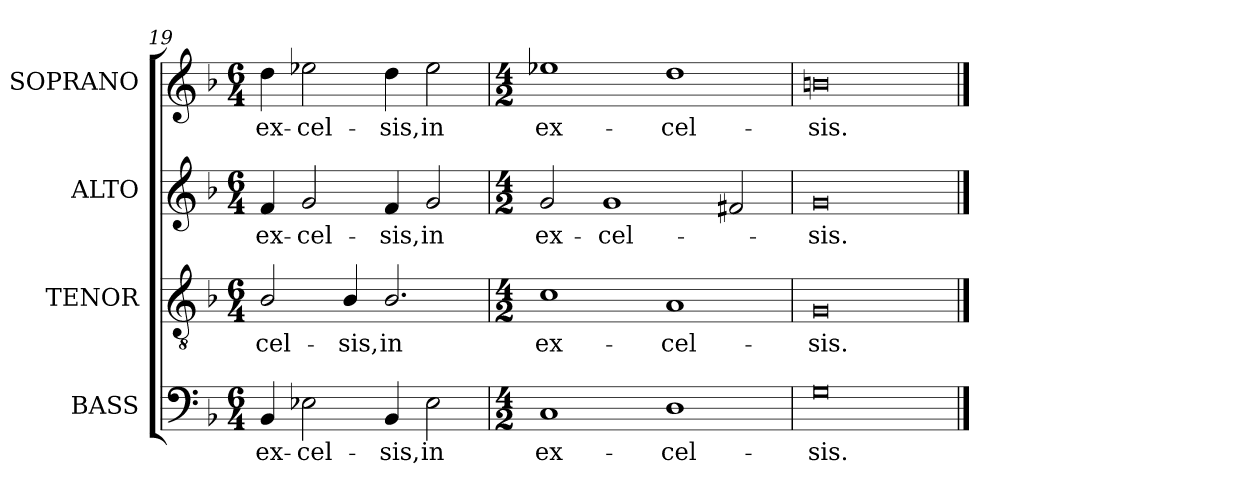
**kern	**text	**kern	**text	**kern	**text	**kern	**text
*part4	*part4	*part3	*part3	*part2	*part2	*part1	*part1
*staff4	*staff4	*staff3	*staff3	*staff2	*staff2	*staff1	*staff1
*I"BASS	*	*I"TENOR	*	*I"ALTO	*	*I"SOPRANO	*
*I'B.	*	*I'T.	*	*I'A.	*	*I'S.	*
*clefF4	*	*clefGv2	*	*clefG2	*	*clefG2	*
*	*	*ITrd7c12	*	*	*	*	*
*k[b-]	*	*k[b-]	*	*k[b-]	*	*k[b-]	*
*F:	*	*F:	*	*F:	*	*F:	*
*M6/4	*	*M6/4	*	*M6/4	*	*M6/4	*
=19	=19	=19	=19	=19	=19	=19	=19
!	!LO:LY:b:color=#000000	!	!	!	!	!	!
!	!	!	!LO:LY:b:color=#000000	!	!	!	!
!	!	!	!	!	!LO:LY:b:color=#000000	!	!
!	!	!	!	!	!	!	!LO:LY:b:color=#000000
4BB-i/	ex-	2BB-i/	-cel-	4fi/	ex-	4ddi\	ex-
!	!LO:LY:b:color=#000000	!	!	!	!	!	!
!	!	!	!	!	!LO:LY:b:color=#000000	!	!
!	!	!	!	!	!	!	!LO:LY:b:color=#000000
2E-Xi\	-cel-	.	.	2gi/	-cel-	2ee-Xi\	-cel-
!	!	!	!LO:LY:b:color=#000000	!	!	!	!
.	.	4BB-i/	-sis,	.	.	.	.
!	!LO:LY:b:color=#000000	!	!	!	!	!	!
!	!	!	!LO:LY:b:color=#000000	!	!	!	!
!	!	!	!	!	!LO:LY:b:color=#000000	!	!
!	!	!	!	!	!	!	!LO:LY:b:color=#000000
4BB-i/	-sis,	2.BB-i/	in	4fi/	-sis,	4ddi\	-sis,
!	!LO:LY:b:color=#000000	!	!	!	!	!	!
!	!	!	!	!	!LO:LY:b:color=#000000	!	!
!	!	!	!	!	!	!	!LO:LY:b:color=#000000
2E-i\	in	.	.	2gi/	in	2ee-i\	in
=20	=20	=20	=20	=20	=20	=20	=20
*M4/2	*	*M4/2	*	*M4/2	*	*M4/2	*
!	!LO:LY:b:color=#000000	!	!	!	!	!	!
!	!	!	!LO:LY:b:color=#000000	!	!	!	!
!	!	!	!	!	!LO:LY:b:color=#000000	!	!
!	!	!	!	!	!	!	!LO:LY:b:color=#000000
1Ci	ex-	1Ci	ex-	2gi/	ex-	1ee-Xi	ex-
!	!	!	!	!	!LO:LY:b:color=#000000	!	!
.	.	.	.	1gi	-cel-	.	.
!	!LO:LY:b:color=#000000	!	!	!	!	!	!
!	!	!	!LO:LY:b:color=#000000	!	!	!	!
!	!	!	!	!	!	!	!LO:LY:b:color=#000000
1Di	-cel-	1AAi	-cel-	.	.	1ddi	-cel-
.	.	.	.	2f#Xi/	.	.	.
=21	=21	=21	=21	=21	=21	=21	=21
!	!LO:LY:b:color=#000000	!	!	!	!	!	!
!	!	!	!LO:LY:b:color=#000000	!	!	!	!
!	!	!	!	!	!LO:LY:b:color=#000000	!	!
!	!	!	!	!	!	!	!LO:LY:b:color=#000000
0Gi	-sis.	0GGi	-sis.	0gi	-sis.	0bni	-sis.
==	==	==	==	==	==	==	==
*-	*-	*-	*-	*-	*-	*-	*-
